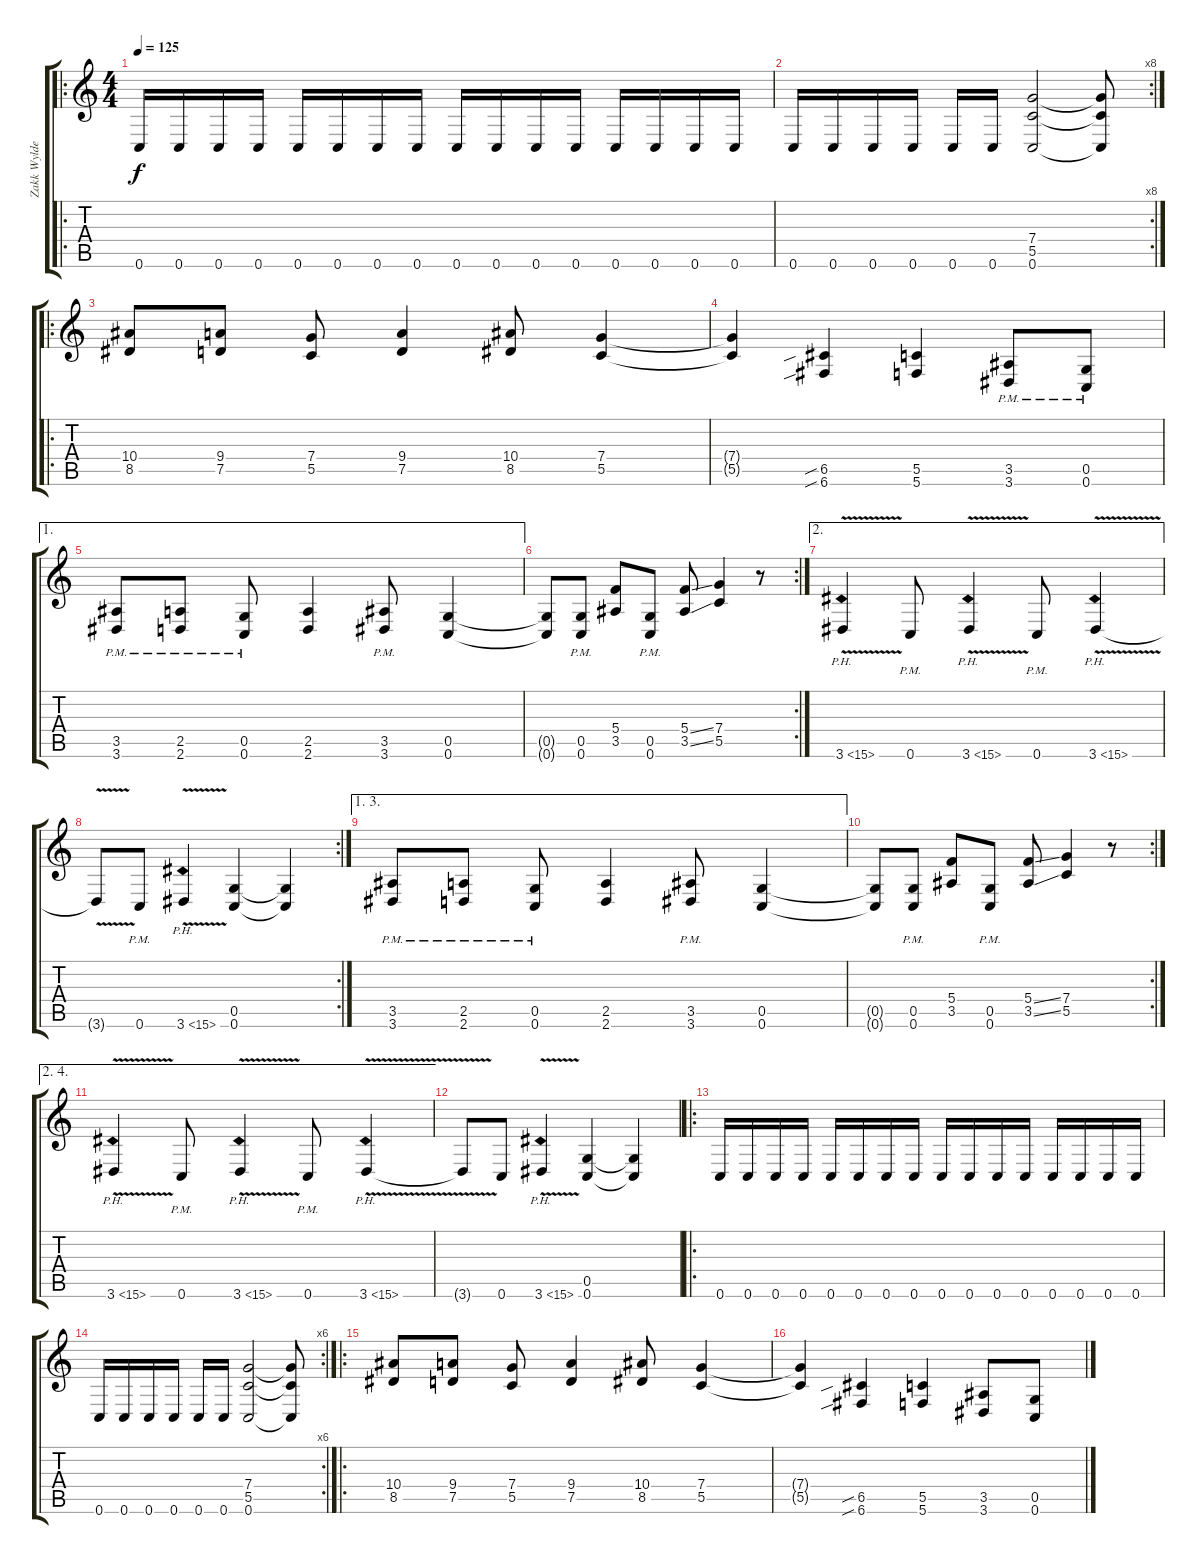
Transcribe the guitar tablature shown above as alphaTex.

\track ("Zakk Wylde (Rhythm Guitar)" "Zakk Wylde") {instrument distortionguitar}
\staff {score tabs}
\tuning (D4 A3 F3 C3 G2 C2) {hide}
\ro
\ts (4 4)
\tempo 125
\clef g2
\ks c
0.6.16{dy f instrument distortionguitar} 0.6.16 0.6.16 0.6.16 0.6.16 0.6.16 0.6.16 0.6.16 0.6.16 0.6.16 0.6.16 0.6.16 0.6.16 0.6.16 0.6.16 0.6.16 |
\rc 8
0.6.16 0.6.16 0.6.16 0.6.16 0.6.16 0.6.16 (7.4 5.5 0.6).2 (7.4{t} 5.5{t} 0.6{t}).8 |
\ro
(10.4 8.5).8 (9.4 7.5).8 (7.4 5.5).8 (9.4 7.5).4 (10.4 8.5).8 (7.4 5.5).4 |
(7.4{t} 5.5{t}).4 (6.5{sib} 6.6{sib}).4 (5.5 5.6).4 (3.5{pm} 3.6{pm}).8 (0.5{pm} 0.6{pm}).8 |
\ae 1
(3.5{pm} 3.6{pm}).8 (2.5{pm} 2.6{pm}).8 (0.5{pm} 0.6{pm}).8 (2.5 2.6).4 (3.5{pm} 3.6{pm}).8 (0.5 0.6).4 |
\rc 2
(0.5{t} 0.6{t}).8 (0.5{pm} 0.6{pm}).8 (5.4 3.5).8 (0.5{pm} 0.6{pm}).8 (5.4{ss} 3.5{ss}).8 (7.4 5.5).4 r.8 |
\ae 2
3.6{ph 12 v}.4 0.6{pm}.8 3.6{ph 12 v}.4 0.6{pm}.8 3.6{ph 12 v}.4 |
\rc 2
3.6{t}.8 0.6{pm}.8 3.6{ph 12 v}.4 (0.5 0.6).4 (0.5{t} 0.6{t}).4 |
\ae (1 3)
(3.5{pm} 3.6{pm}).8 (2.5{pm} 2.6{pm}).8 (0.5{pm} 0.6{pm}).8 (2.5 2.6).4 (3.5{pm} 3.6{pm}).8 (0.5 0.6).4 |
\rc 2
(0.5{t} 0.6{t}).8 (0.5{pm} 0.6{pm}).8 (5.4 3.5).8 (0.5{pm} 0.6{pm}).8 (5.4{ss} 3.5{ss}).8 (7.4 5.5).4 r.8 |
\ae (2 4)
3.6{ph 12 v}.4 0.6{pm}.8 3.6{ph 12 v}.4 0.6{pm}.8 3.6{ph 12 v}.4 |
3.6{t}.8 0.6.8 3.6{ph 12 v}.4 (0.5 0.6).4 (0.5{t} 0.6{t}).4 |
\ro
0.6.16 0.6.16 0.6.16 0.6.16 0.6.16 0.6.16 0.6.16 0.6.16 0.6.16 0.6.16 0.6.16 0.6.16 0.6.16 0.6.16 0.6.16 0.6.16 |
\rc 6
0.6.16 0.6.16 0.6.16 0.6.16 0.6.16 0.6.16 (7.4 5.5 0.6).2 (7.4{t} 5.5{t} 0.6{t}).8 |
\ro
(10.4 8.5).8 (9.4 7.5).8 (7.4 5.5).8 (9.4 7.5).4 (10.4 8.5).8 (7.4 5.5).4 |
(7.4{t} 5.5{t}).4 (6.5{sib} 6.6{sib}).4 (5.5 5.6).4 (3.5 3.6).8 (0.5 0.6).8
